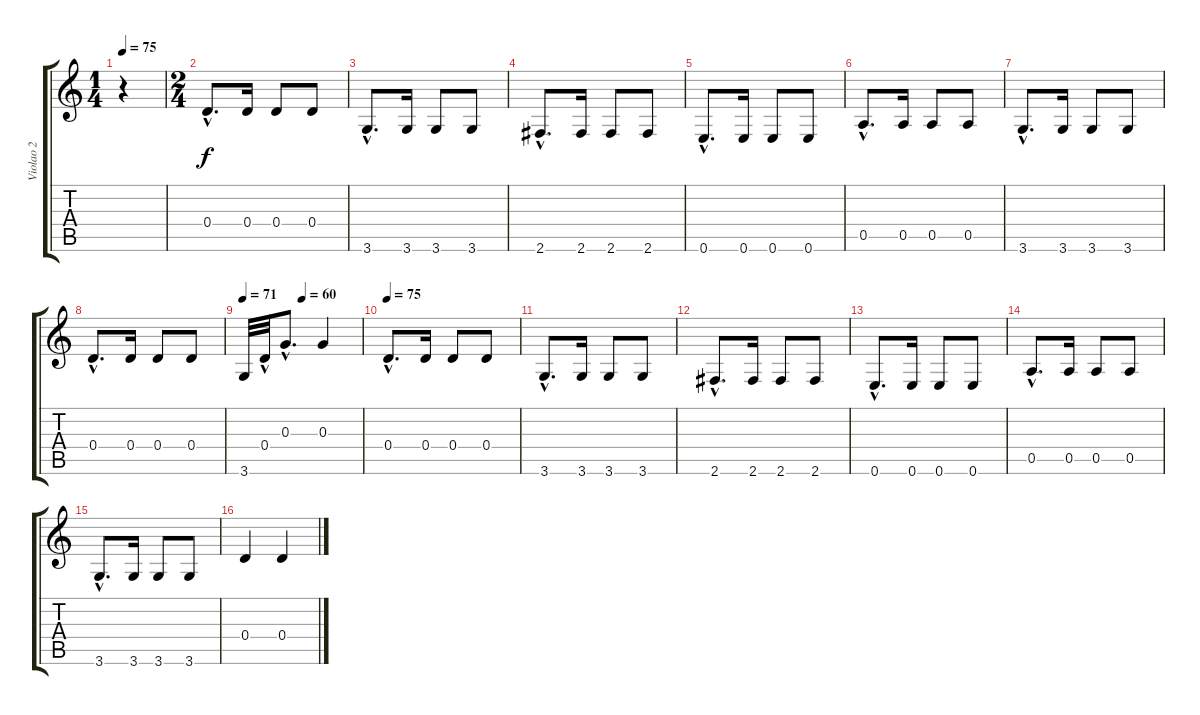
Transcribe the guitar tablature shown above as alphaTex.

\track ("Violao 2" "Violao 2") {instrument acousticguitarnylon}
\staff {score tabs}
\tuning (E4 B3 G3 D3 A2 E2) {hide}
\ts (1 4)
\tempo 75
\clef g2
\ks c
r.4{dy f instrument acousticguitarnylon} |
\ts (2 4)
0.4{hac}.8{d} 0.4.16 0.4.8 0.4.8 |
3.6{hac}.8{d} 3.6.16 3.6.8 3.6.8 |
2.6{hac}.8{d} 2.6.16 2.6.8 2.6.8 |
0.6{hac}.8{d} 0.6.16 0.6.8 0.6.8 |
0.5{hac}.8{d} 0.5.16 0.5.8 0.5.8 |
3.6{hac}.8{d} 3.6.16 3.6.8 3.6.8 |
0.4{hac}.8{d} 0.4.16 0.4.8 0.4.8 |
\tempo 71
\tempo (60 0.5)
3.6.32 0.4{hac}.32 0.3{hac}.8{d} 0.3.4 |
\tempo 75
0.4{hac}.8{d} 0.4.16 0.4.8 0.4.8 |
3.6{hac}.8{d} 3.6.16 3.6.8 3.6.8 |
2.6{hac}.8{d} 2.6.16 2.6.8 2.6.8 |
0.6{hac}.8{d} 0.6.16 0.6.8 0.6.8 |
0.5{hac}.8{d} 0.5.16 0.5.8 0.5.8 |
3.6{hac}.8{d} 3.6.16 3.6.8 3.6.8 |
0.4.4 0.4.4
